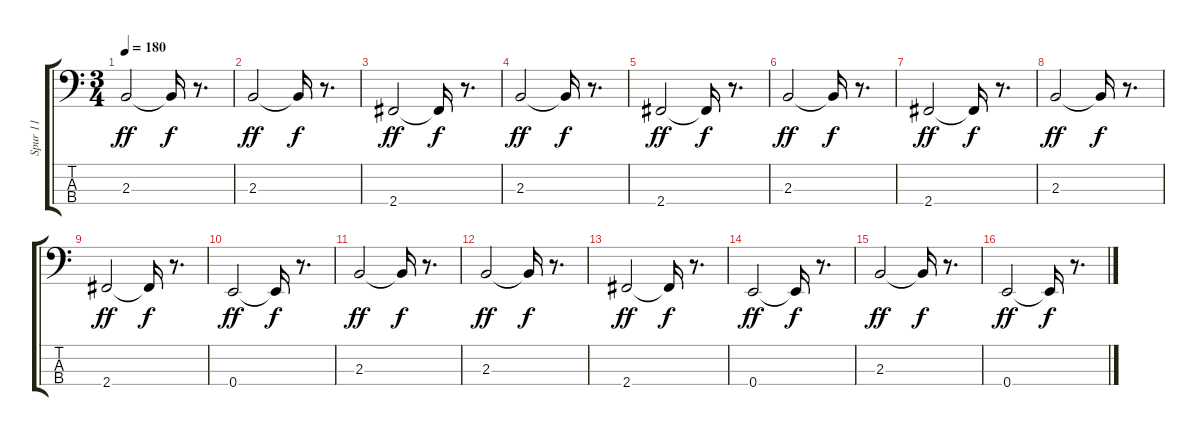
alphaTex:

\track ("Spur 11" "Spur 11") {instrument electricbassfinger}
\staff {score tabs}
\tuning (G2 D2 A1 E1) {hide}
\ts (3 4)
\tempo 180
\clef f4
\ks c
2.3.2{dy ff} 2.3{t}.16{dy f} r.8{d} |
2.3.2{dy ff} 2.3{t}.16{dy f} r.8{d} |
2.4.2{dy ff} 2.4{t}.16{dy f} r.8{d} |
2.3.2{dy ff} 2.3{t}.16{dy f} r.8{d} |
2.4.2{dy ff} 2.4{t}.16{dy f} r.8{d} |
2.3.2{dy ff} 2.3{t}.16{dy f} r.8{d} |
2.4.2{dy ff} 2.4{t}.16{dy f} r.8{d} |
2.3.2{dy ff} 2.3{t}.16{dy f} r.8{d} |
2.4.2{dy ff} 2.4{t}.16{dy f} r.8{d} |
0.4.2{dy ff} 0.4{t}.16{dy f} r.8{d} |
2.3.2{dy ff} 2.3{t}.16{dy f} r.8{d} |
2.3.2{dy ff} 2.3{t}.16{dy f} r.8{d} |
2.4.2{dy ff} 2.4{t}.16{dy f} r.8{d} |
0.4.2{dy ff} 0.4{t}.16{dy f} r.8{d} |
2.3.2{dy ff} 2.3{t}.16{dy f} r.8{d} |
0.4.2{dy ff} 0.4{t}.16{dy f} r.8{d}
